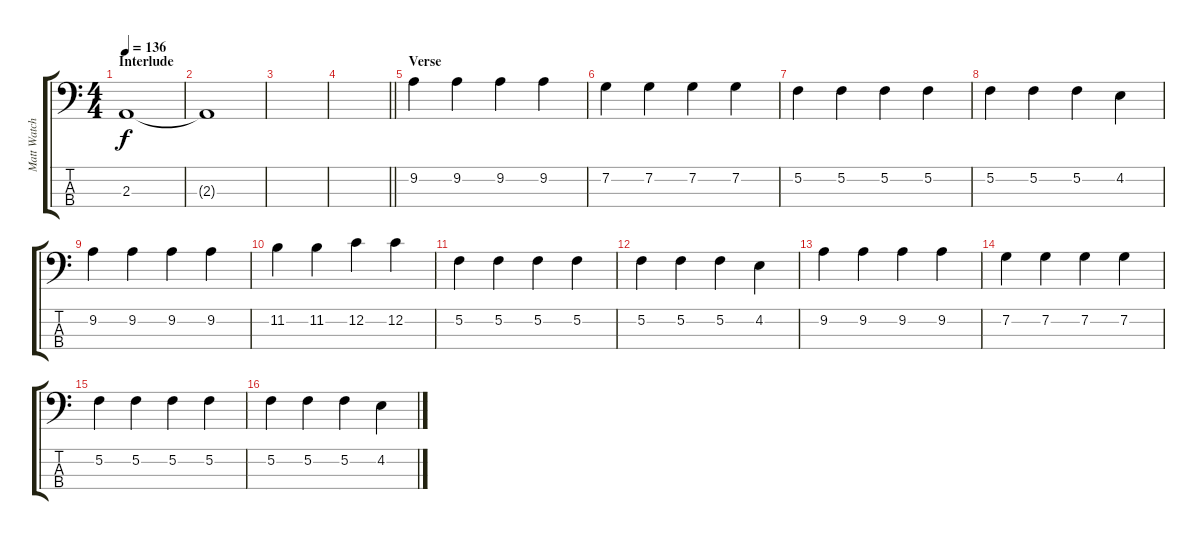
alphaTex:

\track ("Matt Watcher [Bass]" "Matt Watch") {instrument electricbassfinger}
\staff {score tabs}
\tuning (F2 C2 G1 D1) {hide}
\ts (4 4)
\section ("" "Interlude")
\tempo 136
\clef f4
\ks c
2.3.1{dy f} |
2.3{t}.1 |
|
\barLineRight lightlight
|
\section ("" "Verse")
9.2.4 9.2.4 9.2.4 9.2.4 |
7.2.4 7.2.4 7.2.4 7.2.4 |
5.2.4 5.2.4 5.2.4 5.2.4 |
5.2.4 5.2.4 5.2.4 4.2.4 |
9.2.4 9.2.4 9.2.4 9.2.4 |
11.2.4 11.2.4 12.2.4 12.2.4 |
5.2.4 5.2.4 5.2.4 5.2.4 |
5.2.4 5.2.4 5.2.4 4.2.4 |
9.2.4 9.2.4 9.2.4 9.2.4 |
7.2.4 7.2.4 7.2.4 7.2.4 |
5.2.4 5.2.4 5.2.4 5.2.4 |
5.2.4 5.2.4 5.2.4 4.2.4
